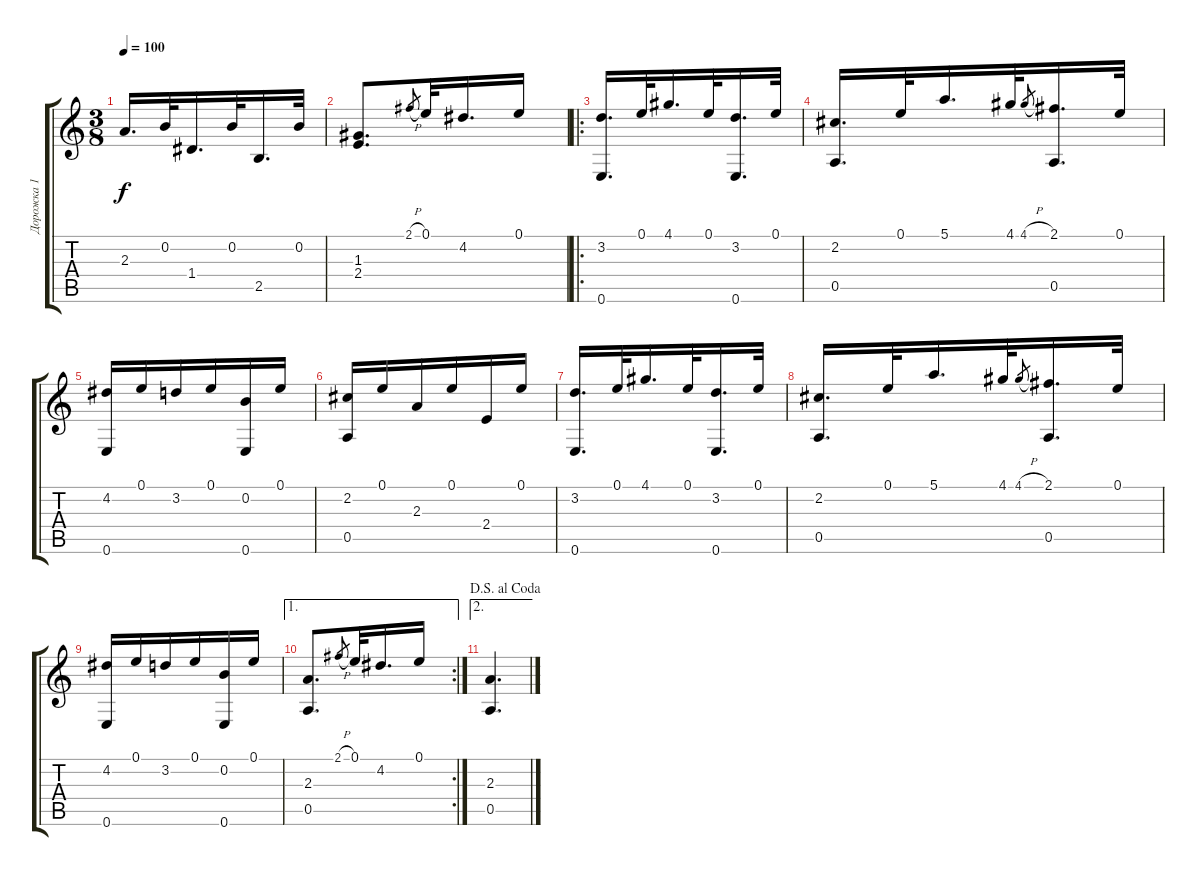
\track ("Дорожка 1" "Дорожка 1") {instrument acousticguitarnylon}
\staff {score tabs}
\tuning (E4 B3 G3 D3 A2 E2) {hide}
\ts (3 8)
\tempo 100
\clef g2
\ks c
2.3.16{d dy f} 0.2.32 1.4.16{d} 0.2.32 2.5.16{d} 0.2.32 |
(1.3 2.4).8{d} 2.1{h}.8{gr} 0.1.32 4.2.16{d} 0.1.16 |
\ro
(3.2 0.6).16{d} 0.1.32 4.1.16{d} 0.1.32 (3.2 0.6).16{d} 0.1.32 |
(2.2 0.5).16{d} 0.1.32 5.1.16{d} 4.1.32 4.1{h}.8{gr} (2.1 0.5).16{d} 0.1.32 |
(4.2 0.6).16 0.1.16 3.2.16 0.1.16 (0.2 0.6).16 0.1.16 |
(2.2 0.5).16 0.1.16 2.3.16 0.1.16 2.4.16 0.1.16 |
(3.2 0.6).16{d} 0.1.32 4.1.16{d} 0.1.32 (3.2 0.6).16{d} 0.1.32 |
(2.2 0.5).16{d} 0.1.32 5.1.16{d} 4.1.32 4.1{h}.8{gr} (2.1 0.5).16{d} 0.1.32 |
(4.2 0.6).16 0.1.16 3.2.16 0.1.16 (0.2 0.6).16 0.1.16 |
\ae 1
\rc 2
(2.3 0.5).8{d} 2.1{h}.8{gr} 0.1.32 4.2.16{d} 0.1.16 |
\ae 2
\jump dalsegnoalcoda
(2.3 0.5).4{d}
